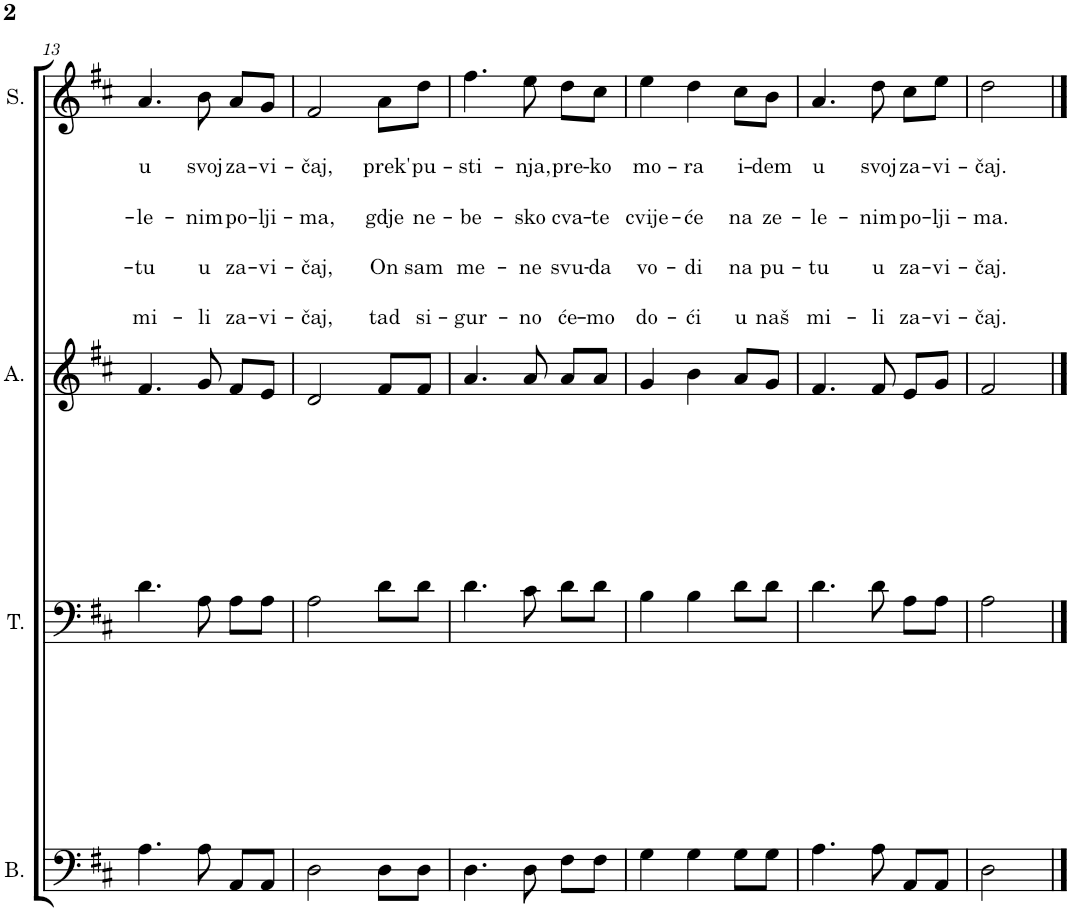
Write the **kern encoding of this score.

**kern	**kern	**kern	**kern	**text	**text	**text	**text	**text	**text	**text	**text
*part4	*part3	*part2	*part1	*part1	*part1	*part1	*part1	*part1	*part1	*part1	*part1
*staff4	*staff3	*staff2	*staff1	*staff1	*staff1	*staff1	*staff1	*staff1	*staff1	*staff1	*staff1
*I"Bass	*I"Tenor	*I"Alto	*I"Soprano	*	*	*	*	*	*	*	*
*I'B.	*I'T.	*I'A.	*I'S.	*	*	*	*	*	*	*	*
!!LO:PB:g=z
*clefF4	*clefF4	*clefG2	*clefG2	*	*	*	*	*	*	*	*
*k[f#c#]	*k[f#c#]	*k[f#c#]	*k[f#c#]	*	*	*	*	*	*	*	*
*M3/4	*M3/4	*M3/4	*M3/4	*	*	*	*	*	*	*	*
=13	=13	=13	=13	=13	=13	=13	=13	=13	=13	=13	=13
!	!	!	!	!	!LO:LY:b	!	!LO:LY:b	!	!LO:LY:b	!	!LO:LY:b
4.A\	4.d\	4.f#/	4.a/	.	u	.	-le-	.	-tu	.	mi-
!	!	!	!	!	!LO:LY:b	!	!LO:LY:b	!	!LO:LY:b	!	!LO:LY:b
8A\	8A\	8g/	8b\	.	svoj	.	-nim	.	u	.	-li
!	!	!	!	!	!LO:LY:b	!	!LO:LY:b	!	!LO:LY:b	!	!LO:LY:b
8AA/L	8A\L	8f#/L	8a/L	.	za-	.	po-	.	za-	.	za-
!	!	!	!	!	!LO:LY:b	!	!LO:LY:b	!	!LO:LY:b	!	!LO:LY:b
8AA/J	8A\J	8e/J	8g/J	.	-vi-	.	-lji-	.	-vi-	.	-vi-
=14	=14	=14	=14	=14	=14	=14	=14	=14	=14	=14	=14
!	!	!	!	!	!LO:LY:b	!	!LO:LY:b	!	!LO:LY:b	!	!LO:LY:b
2D\	2A\	2d/	2f#/	.	-čaj,	.	-ma,	.	-čaj,	.	-čaj,
!	!	!	!	!	!LO:LY:b	!	!LO:LY:b	!	!LO:LY:b	!	!LO:LY:b
8D\L	8d\L	8f#/L	8a\L	.	prek'	.	gdje	.	On	.	tad
!	!	!	!	!	!LO:LY:b	!	!LO:LY:b	!	!LO:LY:b	!	!LO:LY:b
8D\J	8d\J	8f#/J	8dd\J	.	pu-	.	ne-	.	sam	.	si-
=15	=15	=15	=15	=15	=15	=15	=15	=15	=15	=15	=15
!	!	!	!	!	!LO:LY:b	!	!LO:LY:b	!	!LO:LY:b	!	!LO:LY:b
4.D\	4.d\	4.a/	4.ff#\	.	-sti-	.	-be-	.	me-	.	-gur-
!	!	!	!	!	!LO:LY:b	!	!LO:LY:b	!	!LO:LY:b	!	!LO:LY:b
8D\	8c#\	8a/	8ee\	.	-nja,	.	-sko	.	-ne	.	-no
!	!	!	!	!	!LO:LY:b	!	!LO:LY:b	!	!LO:LY:b	!	!LO:LY:b
8F#\L	8d\L	8a/L	8dd\L	.	pre-	.	cva-	.	svu-	.	će-
!	!	!	!	!	!LO:LY:b	!	!LO:LY:b	!	!LO:LY:b	!	!LO:LY:b
8F#\J	8d\J	8a/J	8cc#\J	.	-ko	.	-te	.	-da	.	-mo
=16	=16	=16	=16	=16	=16	=16	=16	=16	=16	=16	=16
!	!	!	!	!	!LO:LY:b	!	!LO:LY:b	!	!LO:LY:b	!	!LO:LY:b
4G\	4B\	4g/	4ee\	.	mo-	.	cvije-	.	vo-	.	do-
!	!	!	!	!	!LO:LY:b	!	!LO:LY:b	!	!LO:LY:b	!	!LO:LY:b
4G\	4B\	4b\	4dd\	.	-ra	.	-će	.	-di	.	-ći
!	!	!	!	!	!LO:LY:b	!	!LO:LY:b	!	!LO:LY:b	!	!LO:LY:b
8G\L	8d\L	8a/L	8cc#\L	.	i-	.	na	.	na	.	u
!	!	!	!	!	!LO:LY:b	!	!LO:LY:b	!	!LO:LY:b	!	!LO:LY:b
8G\J	8d\J	8g/J	8b\J	.	-dem	.	ze-	.	pu-	.	naš
=17	=17	=17	=17	=17	=17	=17	=17	=17	=17	=17	=17
!	!	!	!	!	!LO:LY:b	!	!LO:LY:b	!	!LO:LY:b	!	!LO:LY:b
4.A\	4.d\	4.f#/	4.a/	.	u	.	-le-	.	-tu	.	mi-
!	!	!	!	!	!LO:LY:b	!	!LO:LY:b	!	!LO:LY:b	!	!LO:LY:b
8A\	8d\	8f#/	8dd\	.	svoj	.	-nim	.	u	.	-li
!	!	!	!	!	!LO:LY:b	!	!LO:LY:b	!	!LO:LY:b	!	!LO:LY:b
8AA/L	8A\L	8e/L	8cc#\L	.	za-	.	po-	.	za-	.	za-
!	!	!	!	!	!LO:LY:b	!	!LO:LY:b	!	!LO:LY:b	!	!LO:LY:b
8AA/J	8A\J	8g/J	8ee\J	.	-vi-	.	-lji-	.	-vi-	.	-vi-
=18	=18	=18	=18	=18	=18	=18	=18	=18	=18	=18	=18
!	!	!	!	!	!LO:LY:b	!	!LO:LY:b	!	!LO:LY:b	!	!LO:LY:b
2D\	2A\	2f#/	2dd\	.	-čaj.	.	-ma.	.	-čaj.	.	-čaj.
==	==	==	==	==	==	==	==	==	==	==	==
*-	*-	*-	*-	*-	*-	*-	*-	*-	*-	*-	*-
